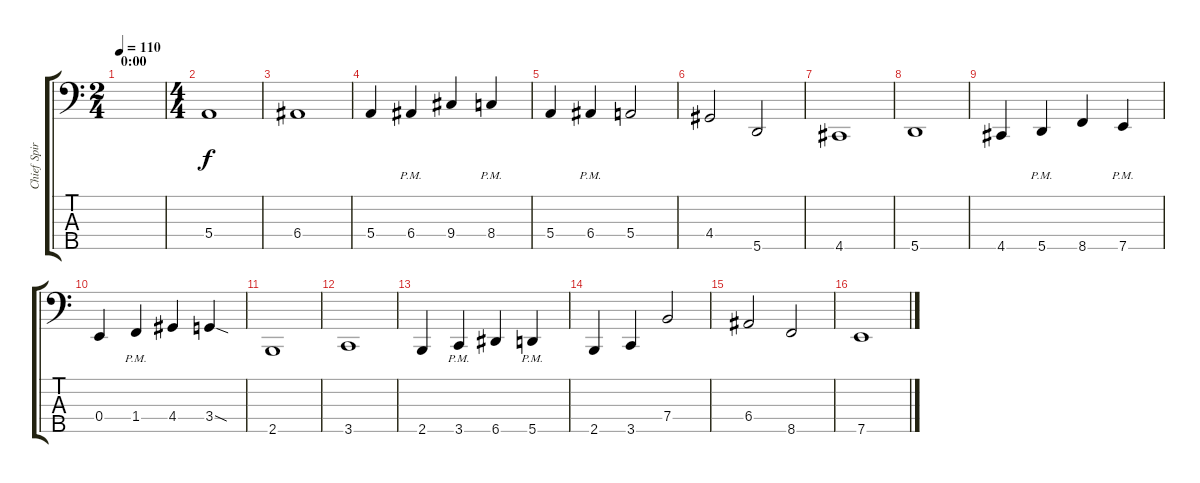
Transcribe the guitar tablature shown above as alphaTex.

\track ("Chief Spires" "Chief Spir") {instrument electricbasspick}
\staff {score tabs}
\tuning (G2 D2 A1 E1 A0) {hide}
\ts (2 4)
\section ("" "0:00")
\tempo 110
\clef f4
\ks c
|
\ts (4 4)
5.4.1 |
6.4.1 |
5.4.4 6.4{pm}.4 9.4.4 8.4{pm}.4 |
5.4.4 6.4{pm}.4 5.4.2 |
4.4.2 5.5.2 |
4.5.1 |
5.5.1 |
4.5.4 5.5{pm}.4 8.5.4 7.5{pm}.4 |
0.4.4 1.4{pm}.4 4.4.4 3.4{sod}.4 |
2.5.1 |
3.5.1 |
2.5.4 3.5{pm}.4 6.5.4 5.5{pm}.4 |
2.5.4 3.5.4 7.4.2 |
6.4.2 8.5.2 |
7.5.1
